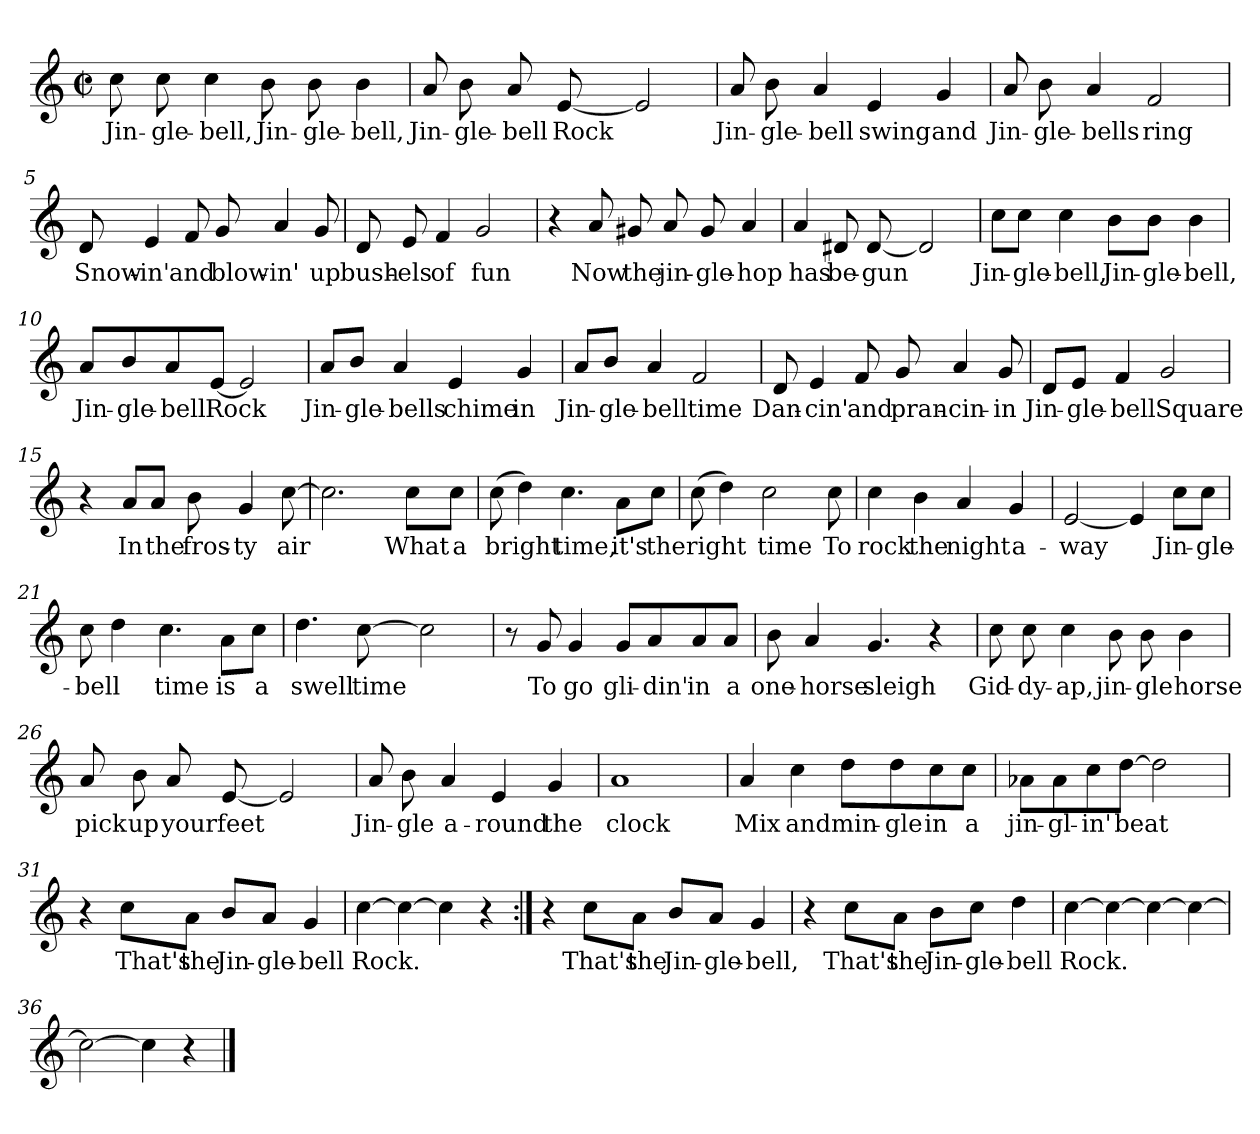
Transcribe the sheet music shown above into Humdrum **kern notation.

**kern	**text
*part1	*part1
*staff1	*staff1
*clefG2	*
*k[]	*
*C:	*
*M2/2	*
*met(c|)	*
=1	=1
!	!LO:LY:b
8cc\	Jin-
!	!LO:LY:b
8cc\	-gle-
!	!LO:LY:b
4cc\	-bell,
!	!LO:LY:b
8b\	Jin-
!	!LO:LY:b
8b\	-gle-
!	!LO:LY:b
4b\	-bell,
=2	=2
!	!LO:LY:b
8a/	Jin-
!	!LO:LY:b
8b\	-gle-
!	!LO:LY:b
8a/	-bell
!	!LO:LY:b
[<8e/	Rock
2e/]	.
=3	=3
!	!LO:LY:b
8a/	Jin-
!	!LO:LY:b
8b\	-gle-
!	!LO:LY:b
4a/	-bell
!	!LO:LY:b
4e/	swing
!	!LO:LY:b
4g/	and
=4	=4
!	!LO:LY:b
8a/	Jin-
!	!LO:LY:b
8b\	-gle-
!	!LO:LY:b
4a/	-bells
!	!LO:LY:b
2f/	ring
!!LO:LB:g=z
=5	=5
!	!LO:LY:b
8d/	Snow-
!	!LO:LY:b
4e/	-in'
!	!LO:LY:b
8f/	and
!	!LO:LY:b
8g/	blow-
!	!LO:LY:b
4a/	-in'
!	!LO:LY:b
8g/	up
=6	=6
!	!LO:LY:b
8d/	bush-
!	!LO:LY:b
8e/	-els
!	!LO:LY:b
4f/	of
!	!LO:LY:b
2g/	fun
=7	=7
4r	.
!	!LO:LY:b
8a/	Now
!	!LO:LY:b
8g#X/	the
!	!LO:LY:b
8a/	jin-
!	!LO:LY:b
8g#/	-gle-
!	!LO:LY:b
4a/	-hop
=8	=8
!	!LO:LY:b
4a/	has
!	!LO:LY:b
8d#X/	be-
!	!LO:LY:b
[<8d#/	-gun
2d#/]	.
!!LO:LB:g=z
=9	=9
!	!LO:LY:b
8cc\L	Jin-
!	!LO:LY:b
8cc\J	-gle-
!	!LO:LY:b
4cc\	-bell,
!	!LO:LY:b
8b\L	Jin-
!	!LO:LY:b
8b\J	-gle-
!	!LO:LY:b
4b\	-bell,
=10	=10
!	!LO:LY:b
8a/L	Jin-
!	!LO:LY:b
8b/	-gle-
!	!LO:LY:b
8a/	-bell
!	!LO:LY:b
[<8e/J	Rock
2e/]	.
=11	=11
!	!LO:LY:b
8a/L	Jin-
!	!LO:LY:b
8b/J	-gle-
!	!LO:LY:b
4a/	-bells
!	!LO:LY:b
4e/	chime
!	!LO:LY:b
4g/	in
=12	=12
!	!LO:LY:b
8a/L	Jin-
!	!LO:LY:b
8b/J	-gle-
!	!LO:LY:b
4a/	-bell
!	!LO:LY:b
2f/	time
!!LO:LB:g=z
=13	=13
!	!LO:LY:b
8d/	Dan-
!	!LO:LY:b
4e/	-cin'
!	!LO:LY:b
8f/	and
!	!LO:LY:b
8g/	pran-
!	!LO:LY:b
4a/	-cin-
!	!LO:LY:b
8g/	-in
=14	=14
!	!LO:LY:b
8d/L	Jin-
!	!LO:LY:b
8e/J	-gle-
!	!LO:LY:b
4f/	-bell
!	!LO:LY:b
2g/	Square
=15	=15
4r	.
!	!LO:LY:b
8a/L	In
!	!LO:LY:b
8a/J	the
!	!LO:LY:b
8b\	fros-
!	!LO:LY:b
4g/	-ty
!	!LO:LY:b
[8cc\	air
=16	=16
2.cc\]	.
!	!LO:LY:b
8cc\L	What
!	!LO:LY:b
8cc\J	a
!!LO:LB:g=z
=17	=17
!	!LO:LY:b
(>8cc\	bright
4dd\)	.
!	!LO:LY:b
4.cc\	time,
!	!LO:LY:b
8a\L	it's
!	!LO:LY:b
8cc\J	the
=18	=18
!	!LO:LY:b
(>8cc\	right
4dd\)	.
!	!LO:LY:b
2cc\	time
!	!LO:LY:b
8cc\	To
=19	=19
!	!LO:LY:b
4cc\	rock
!	!LO:LY:b
4b\	the
!	!LO:LY:b
4a/	night
!	!LO:LY:b
4g/	a-
=20	=20
!	!LO:LY:b
[2e/	-way
4e/]	.
!	!LO:LY:b
8cc\L	Jin-
!	!LO:LY:b
8cc\J	-gle-
!!LO:LB:g=z
=21	=21
!	!LO:LY:b
8cc\	-bell
4dd\	.
!	!LO:LY:b
4.cc\	time
!	!LO:LY:b
8a\L	is
!	!LO:LY:b
8cc\J	a
=22	=22
!	!LO:LY:b
4.dd\	swell
!	!LO:LY:b
[>8cc\	time
2cc\]	.
=23	=23
8r	.
!	!LO:LY:b
8g/	To
!	!LO:LY:b
4g/	go
!	!LO:LY:b
8g/L	gli-
!	!LO:LY:b
8a/	-din'
!	!LO:LY:b
8a/	in
!	!LO:LY:b
8a/J	a
=24	=24
!	!LO:LY:b
8b\	one-
!	!LO:LY:b
4a/	-horse
!	!LO:LY:b
4.g/	sleigh
4r	.
!!LO:LB:g=z
=25	=25
!	!LO:LY:b
8cc\	Gid-
!	!LO:LY:b
8cc\	-dy-
!	!LO:LY:b
4cc\	-ap,
!	!LO:LY:b
8b\	jin-
!	!LO:LY:b
8b\	-gle
!	!LO:LY:b
4b\	horse
=26	=26
!	!LO:LY:b
8a/	pick
!	!LO:LY:b
8b\	up
!	!LO:LY:b
8a/	your
!	!LO:LY:b
[<8e/	feet
2e/]	.
=27	=27
!	!LO:LY:b
8a/	Jin-
!	!LO:LY:b
8b\	-gle
!	!LO:LY:b
4a/	a-
!	!LO:LY:b
4e/	-round
!	!LO:LY:b
4g/	the
=28	=28
!	!LO:LY:b
1a	clock
!!LO:LB:g=z
=29	=29
!	!LO:LY:b
4a/	Mix
!	!LO:LY:b
4cc\	and
!	!LO:LY:b
8dd\L	min-
!	!LO:LY:b
8dd\	-gle
!	!LO:LY:b
8cc\	in
!	!LO:LY:b
8cc\J	a
=30	=30
!	!LO:LY:b
8a-X\L	jin-
!	!LO:LY:b
8a-\	-gl-
!	!LO:LY:b
8cc\	-in'
!	!LO:LY:b
[>8dd\J	beat
2dd\]	.
=31	=31
4r	.
!	!LO:LY:b
8cc\L	That's
!	!LO:LY:b
8a\J	the
!	!LO:LY:b
8b/L	Jin-
!	!LO:LY:b
8a/J	-gle-
!	!LO:LY:b
4g/	-bell
=32	=32
!	!LO:LY:b
[>4cc\	Rock.
4cc\_	.
4cc\]	.
4r	.
!!LO:LB:g=z
=33:|!	=33:|!
4r	.
!	!LO:LY:b
8cc\L	That's
!	!LO:LY:b
8a\J	the
!	!LO:LY:b
8b/L	Jin-
!	!LO:LY:b
8a/J	-gle-
!	!LO:LY:b
4g/	-bell,
=34	=34
4r	.
!	!LO:LY:b
8cc\L	That's
!	!LO:LY:b
8a\J	the
!	!LO:LY:b
8b\L	Jin-
!	!LO:LY:b
8cc\J	-gle-
!	!LO:LY:b
4dd\	-bell
=35	=35
!	!LO:LY:b
[4cc\	Rock.
4cc\_	.
4cc\_	.
4cc\_	.
=36	=36
2cc\_	.
4cc\]	.
4r	.
==	==
*-	*-
